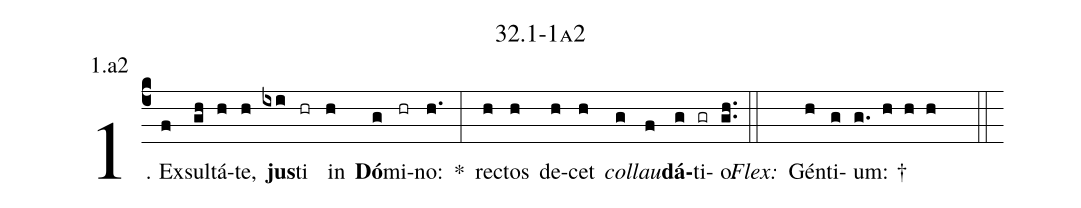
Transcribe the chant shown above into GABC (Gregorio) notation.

name: 32.1-1a2;
annotation: 1.a2;
%%
(c4)1. Ex(f)sul(gh)tá(h)te,(h) <b>jus</b>(ixi)ti(hr) in(h) <b>Dó</b>(g)mi(hr)no:(h.) *(:) rec(h)tos(h) de(h)cet(h) <i>col</i>(g)<i>lau</i>(f)<b>dá</b>(g)ti(gr)o.(gh..) (::)
<i>Flex:</i>()  Gén(h)ti(g)um: †(g. h h h  ::)
